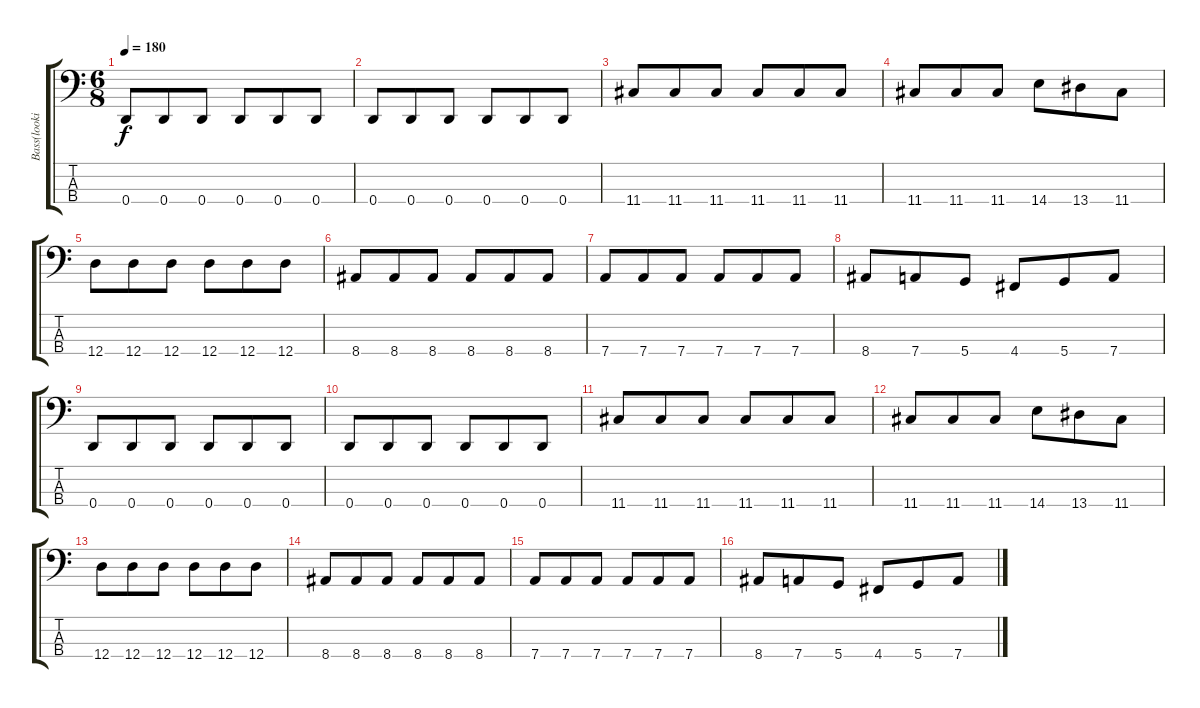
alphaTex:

\track ("Bass(looking)" "Bass(looki") {instrument electricbasspick}
\staff {score tabs}
\tuning (G2 D2 A1 D1) {hide}
\ts (6 8)
\tempo 180
\clef f4
\ks c
0.4.8{dy f} 0.4.8 0.4.8 0.4.8 0.4.8 0.4.8 |
0.4.8 0.4.8 0.4.8 0.4.8 0.4.8 0.4.8 |
11.4.8 11.4.8 11.4.8 11.4.8 11.4.8 11.4.8 |
11.4.8 11.4.8 11.4.8 14.4.8 13.4.8 11.4.8 |
12.4.8 12.4.8 12.4.8 12.4.8 12.4.8 12.4.8 |
8.4.8 8.4.8 8.4.8 8.4.8 8.4.8 8.4.8 |
7.4.8 7.4.8 7.4.8 7.4.8 7.4.8 7.4.8 |
8.4.8 7.4.8 5.4.8 4.4.8 5.4.8 7.4.8 |
0.4.8 0.4.8 0.4.8 0.4.8 0.4.8 0.4.8 |
0.4.8 0.4.8 0.4.8 0.4.8 0.4.8 0.4.8 |
11.4.8 11.4.8 11.4.8 11.4.8 11.4.8 11.4.8 |
11.4.8 11.4.8 11.4.8 14.4.8 13.4.8 11.4.8 |
12.4.8 12.4.8 12.4.8 12.4.8 12.4.8 12.4.8 |
8.4.8 8.4.8 8.4.8 8.4.8 8.4.8 8.4.8 |
7.4.8 7.4.8 7.4.8 7.4.8 7.4.8 7.4.8 |
8.4.8 7.4.8 5.4.8 4.4.8 5.4.8 7.4.8
